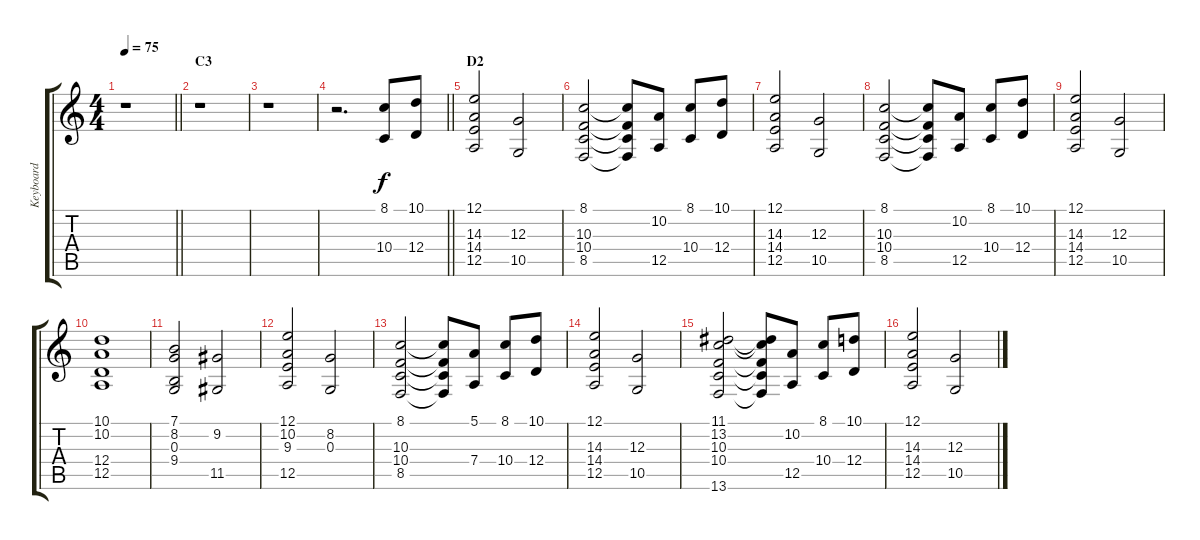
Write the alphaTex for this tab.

\track ("Keyboard" "Keyboard") {instrument stringensemble1}
\staff {score tabs}
\tuning (E4 B3 G3 D3 A2 E2) {hide}
\ts (4 4)
\tempo 75
\clef g2
\barLineRight lightlight
\ks c
r.1{dy f} |
\section ("" "C3")
r.1 |
r.1 |
\barLineRight lightlight
r.2{d} (8.1 10.4).8 (10.1 12.4).8 |
\section ("" "D2")
(12.1 14.3 14.4 12.5).2 (12.3 10.5).2 |
(8.1 10.3 10.4 8.5).2 (8.1{t} 10.3{t} 10.4{t} 8.5{t}).8 (10.2 12.5).8 (8.1 10.4).8 (10.1 12.4).8 |
(12.1 14.3 14.4 12.5).2 (12.3 10.5).2 |
(8.1 10.3 10.4 8.5).2 (8.1{t} 10.3{t} 10.4{t} 8.5{t}).8 (10.2 12.5).8 (8.1 10.4).8 (10.1 12.4).8 |
(12.1 14.3 14.4 12.5).2 (12.3 10.5).2 |
(10.1 10.2 12.4 12.5).1 |
(7.1 8.2 0.3 9.4).2 (9.2 11.5).2 |
(12.1 10.2 9.3 12.5).2 (8.2 0.3).2 |
(8.1 10.3 10.4 8.5).2 (8.1{t} 10.3{t} 10.4{t} 8.5{t}).8 (5.1 7.4).8 (8.1 10.4).8 (10.1 12.4).8 |
(12.1 14.3 14.4 12.5).2 (12.3 10.5).2 |
(11.1 13.2 10.3 10.4 13.6).2 (11.1{t} 13.2{t} 10.3{t} 10.4{t} 13.6{t}).8 (10.2 12.5).8 (8.1 10.4).8 (10.1 12.4).8 |
(12.1 14.3 14.4 12.5).2 (12.3 10.5).2
